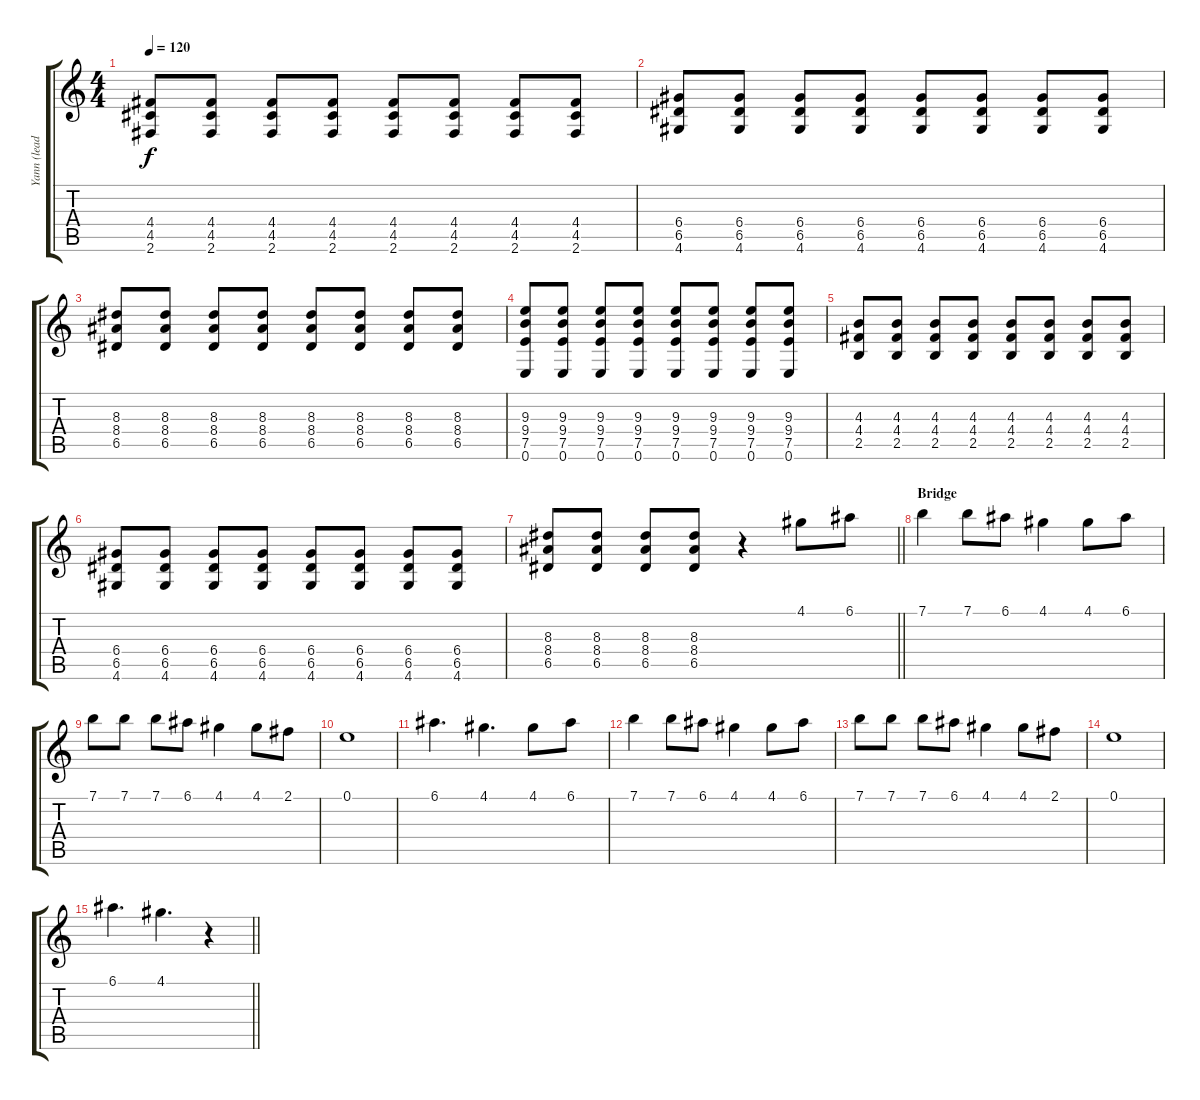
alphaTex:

\track ("Yann (lead guitare)" "Yann (lead") {instrument distortionguitar}
\staff {score tabs}
\tuning (E4 B3 G3 D3 A2 E2) {hide}
\ts (4 4)
\tempo 120
\clef g2
\ks c
(4.4 4.5 2.6).8{dy f} (4.4 4.5 2.6).8 (4.4 4.5 2.6).8 (4.4 4.5 2.6).8 (4.4 4.5 2.6).8 (4.4 4.5 2.6).8 (4.4 4.5 2.6).8 (4.4 4.5 2.6).8 |
(6.4 6.5 4.6).8 (6.4 6.5 4.6).8 (6.4 6.5 4.6).8 (6.4 6.5 4.6).8 (6.4 6.5 4.6).8 (6.4 6.5 4.6).8 (6.4 6.5 4.6).8 (6.4 6.5 4.6).8 |
(8.3 8.4 6.5).8 (8.3 8.4 6.5).8 (8.3 8.4 6.5).8 (8.3 8.4 6.5).8 (8.3 8.4 6.5).8 (8.3 8.4 6.5).8 (8.3 8.4 6.5).8 (8.3 8.4 6.5).8 |
(9.3 9.4 7.5 0.6).8 (9.3 9.4 7.5 0.6).8 (9.3 9.4 7.5 0.6).8 (9.3 9.4 7.5 0.6).8 (9.3 9.4 7.5 0.6).8 (9.3 9.4 7.5 0.6).8 (9.3 9.4 7.5 0.6).8 (9.3 9.4 7.5 0.6).8 |
(4.3 4.4 2.5).8 (4.3 4.4 2.5).8 (4.3 4.4 2.5).8 (4.3 4.4 2.5).8 (4.3 4.4 2.5).8 (4.3 4.4 2.5).8 (4.3 4.4 2.5).8 (4.3 4.4 2.5).8 |
(6.4 6.5 4.6).8 (6.4 6.5 4.6).8 (6.4 6.5 4.6).8 (6.4 6.5 4.6).8 (6.4 6.5 4.6).8 (6.4 6.5 4.6).8 (6.4 6.5 4.6).8 (6.4 6.5 4.6).8 |
\barLineRight lightlight
(8.3 8.4 6.5).8 (8.3 8.4 6.5).8 (8.3 8.4 6.5).8 (8.3 8.4 6.5).8 r.4 4.1.8 6.1.8 |
\section ("" "Bridge")
7.1.4 7.1.8 6.1.8 4.1.4 4.1.8 6.1.8 |
7.1.8 7.1.8 7.1.8 6.1.8 4.1.4 4.1.8 2.1.8 |
0.1.1 |
6.1.4{d} 4.1.4{d} 4.1.8 6.1.8 |
7.1.4 7.1.8 6.1.8 4.1.4 4.1.8 6.1.8 |
7.1.8 7.1.8 7.1.8 6.1.8 4.1.4 4.1.8 2.1.8 |
0.1.1 |
\barLineRight lightlight
6.1.4{d} 4.1.4{d} r.4
